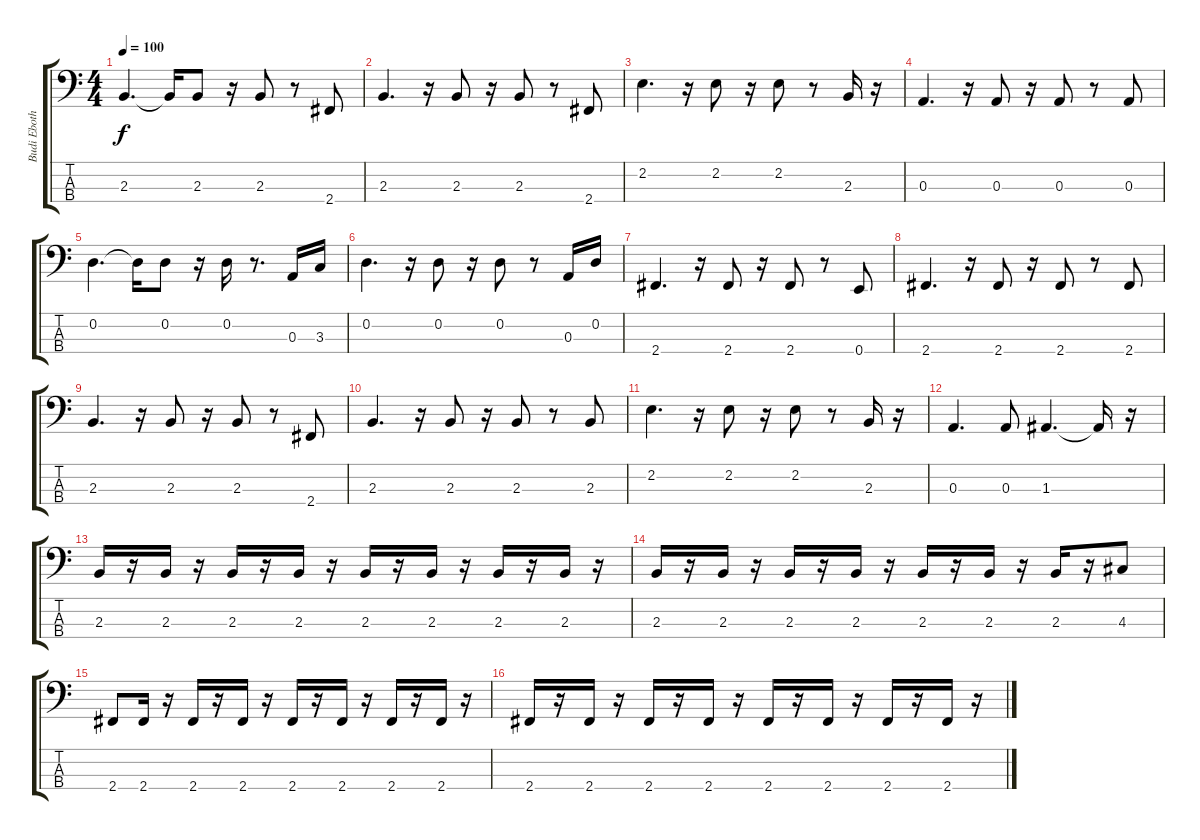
\track ("Budi Eboth" "Budi Eboth") {instrument electricbassfinger}
\staff {score tabs}
\tuning (G2 D2 A1 E1) {hide}
\ts (4 4)
\tempo 100
\clef f4
\ks c
2.3.4{d dy f} 2.3{t}.16 2.3.8 r.16 2.3.8 r.8 2.4.8 |
2.3.4{d} r.16 2.3.8 r.16 2.3.8 r.8 2.4.8 |
2.2.4{d} r.16 2.2.8 r.16 2.2.8 r.8 2.3.16 r.16 |
0.3.4{d} r.16 0.3.8 r.16 0.3.8 r.8 0.3.8 |
0.2.4{d} 0.2{t}.16 0.2.8 r.16 0.2.16 r.8{d} 0.3.16 3.3.16 |
0.2.4{d} r.16 0.2.8 r.16 0.2.8 r.8 0.3.16 0.2.16 |
2.4.4{d} r.16 2.4.8 r.16 2.4.8 r.8 0.4.8 |
2.4.4{d} r.16 2.4.8 r.16 2.4.8 r.8 2.4.8 |
2.3.4{d} r.16 2.3.8 r.16 2.3.8 r.8 2.4.8 |
2.3.4{d} r.16 2.3.8 r.16 2.3.8 r.8 2.3.8 |
2.2.4{d} r.16 2.2.8 r.16 2.2.8 r.8 2.3.16 r.16 |
0.3.4{d} 0.3.8 1.3.4{d} 1.3{t}.16 r.16 |
2.3.16 r.16 2.3.16 r.16 2.3.16 r.16 2.3.16 r.16 2.3.16 r.16 2.3.16 r.16 2.3.16 r.16 2.3.16 r.16 |
2.3.16 r.16 2.3.16 r.16 2.3.16 r.16 2.3.16 r.16 2.3.16 r.16 2.3.16 r.16 2.3.16 r.16 4.3.8 |
2.4.8 2.4.16 r.16 2.4.16 r.16 2.4.16 r.16 2.4.16 r.16 2.4.16 r.16 2.4.16 r.16 2.4.16 r.16 |
2.4.16 r.16 2.4.16 r.16 2.4.16 r.16 2.4.16 r.16 2.4.16 r.16 2.4.16 r.16 2.4.16 r.16 2.4.16 r.16
